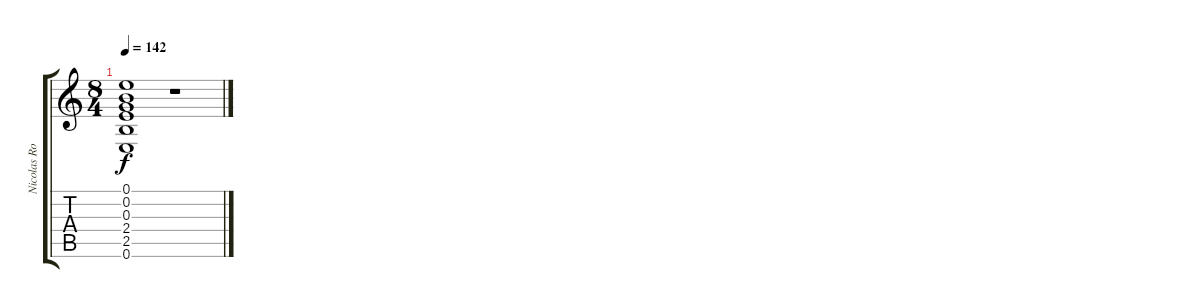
\track ("Nicolas Rojas -Guitar" "Nicolas Ro") {instrument acousticguitarnylon}
\staff {score tabs}
\tuning (E4 B3 G3 D3 A2 E2) {hide}
\ts (8 4)
\tempo 142
\clef g2
\ks c
(0.1 0.2 0.3 2.4 2.5 0.6).1{dy f} r.1
